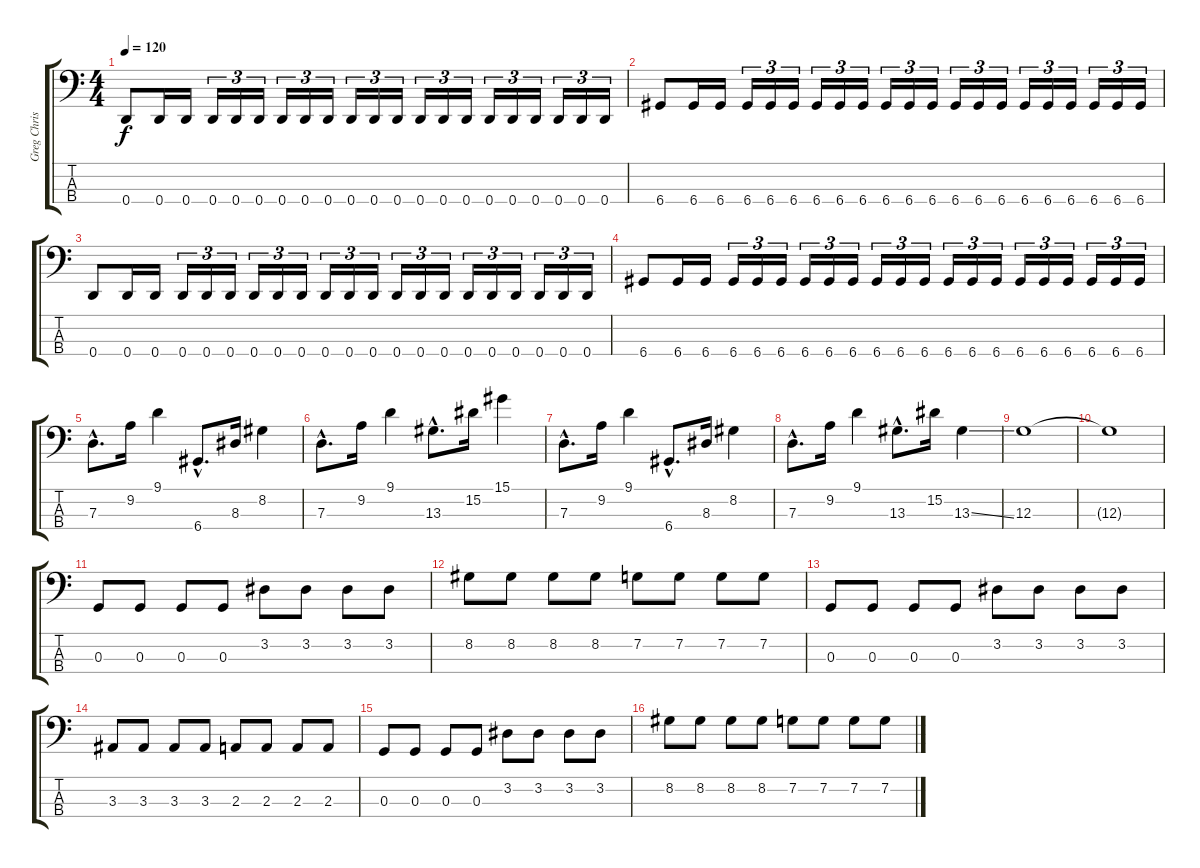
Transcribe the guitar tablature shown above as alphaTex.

\track ("Greg Christian" "Greg Chris") {instrument electricbassfinger}
\staff {score tabs}
\tuning (F2 C2 G1 D1) {hide}
\ts (4 4)
\tempo 120
\clef f4
\ks c
0.4.8{dy f} 0.4.16 0.4.16 0.4.16{tu (3 2)} 0.4.16{tu (3 2)} 0.4.16{tu (3 2)} 0.4.16{tu (3 2)} 0.4.16{tu (3 2)} 0.4.16{tu (3 2)} 0.4.16{tu (3 2)} 0.4.16{tu (3 2)} 0.4.16{tu (3 2)} 0.4.16{tu (3 2)} 0.4.16{tu (3 2)} 0.4.16{tu (3 2)} 0.4.16{tu (3 2)} 0.4.16{tu (3 2)} 0.4.16{tu (3 2)} 0.4.16{tu (3 2)} 0.4.16{tu (3 2)} 0.4.16{tu (3 2)} |
6.4.8 6.4.16 6.4.16 6.4.16{tu (3 2)} 6.4.16{tu (3 2)} 6.4.16{tu (3 2)} 6.4.16{tu (3 2)} 6.4.16{tu (3 2)} 6.4.16{tu (3 2)} 6.4.16{tu (3 2)} 6.4.16{tu (3 2)} 6.4.16{tu (3 2)} 6.4.16{tu (3 2)} 6.4.16{tu (3 2)} 6.4.16{tu (3 2)} 6.4.16{tu (3 2)} 6.4.16{tu (3 2)} 6.4.16{tu (3 2)} 6.4.16{tu (3 2)} 6.4.16{tu (3 2)} 6.4.16{tu (3 2)} |
0.4.8 0.4.16 0.4.16 0.4.16{tu (3 2)} 0.4.16{tu (3 2)} 0.4.16{tu (3 2)} 0.4.16{tu (3 2)} 0.4.16{tu (3 2)} 0.4.16{tu (3 2)} 0.4.16{tu (3 2)} 0.4.16{tu (3 2)} 0.4.16{tu (3 2)} 0.4.16{tu (3 2)} 0.4.16{tu (3 2)} 0.4.16{tu (3 2)} 0.4.16{tu (3 2)} 0.4.16{tu (3 2)} 0.4.16{tu (3 2)} 0.4.16{tu (3 2)} 0.4.16{tu (3 2)} 0.4.16{tu (3 2)} |
6.4.8 6.4.16 6.4.16 6.4.16{tu (3 2)} 6.4.16{tu (3 2)} 6.4.16{tu (3 2)} 6.4.16{tu (3 2)} 6.4.16{tu (3 2)} 6.4.16{tu (3 2)} 6.4.16{tu (3 2)} 6.4.16{tu (3 2)} 6.4.16{tu (3 2)} 6.4.16{tu (3 2)} 6.4.16{tu (3 2)} 6.4.16{tu (3 2)} 6.4.16{tu (3 2)} 6.4.16{tu (3 2)} 6.4.16{tu (3 2)} 6.4.16{tu (3 2)} 6.4.16{tu (3 2)} 6.4.16{tu (3 2)} |
7.3{hac}.8{d} 9.2.16 9.1.4 6.4{hac}.8{d} 8.3.16 8.2.4 |
7.3{hac}.8{d} 9.2.16 9.1.4 13.3{hac}.8{d} 15.2.16 15.1.4 |
7.3{hac}.8{d} 9.2.16 9.1.4 6.4{hac}.8{d} 8.3.16 8.2.4 |
7.3{hac}.8{d} 9.2.16 9.1.4 13.3{hac}.8{d} 15.2.16 13.3{ss}.4 |
12.3.1 |
12.3{t}.1 |
0.3.8 0.3.8 0.3.8 0.3.8 3.2.8 3.2.8 3.2.8 3.2.8 |
8.2.8 8.2.8 8.2.8 8.2.8 7.2.8 7.2.8 7.2.8 7.2.8 |
0.3.8 0.3.8 0.3.8 0.3.8 3.2.8 3.2.8 3.2.8 3.2.8 |
3.3.8 3.3.8 3.3.8 3.3.8 2.3.8 2.3.8 2.3.8 2.3.8 |
0.3.8 0.3.8 0.3.8 0.3.8 3.2.8 3.2.8 3.2.8 3.2.8 |
8.2.8 8.2.8 8.2.8 8.2.8 7.2.8 7.2.8 7.2.8 7.2.8
